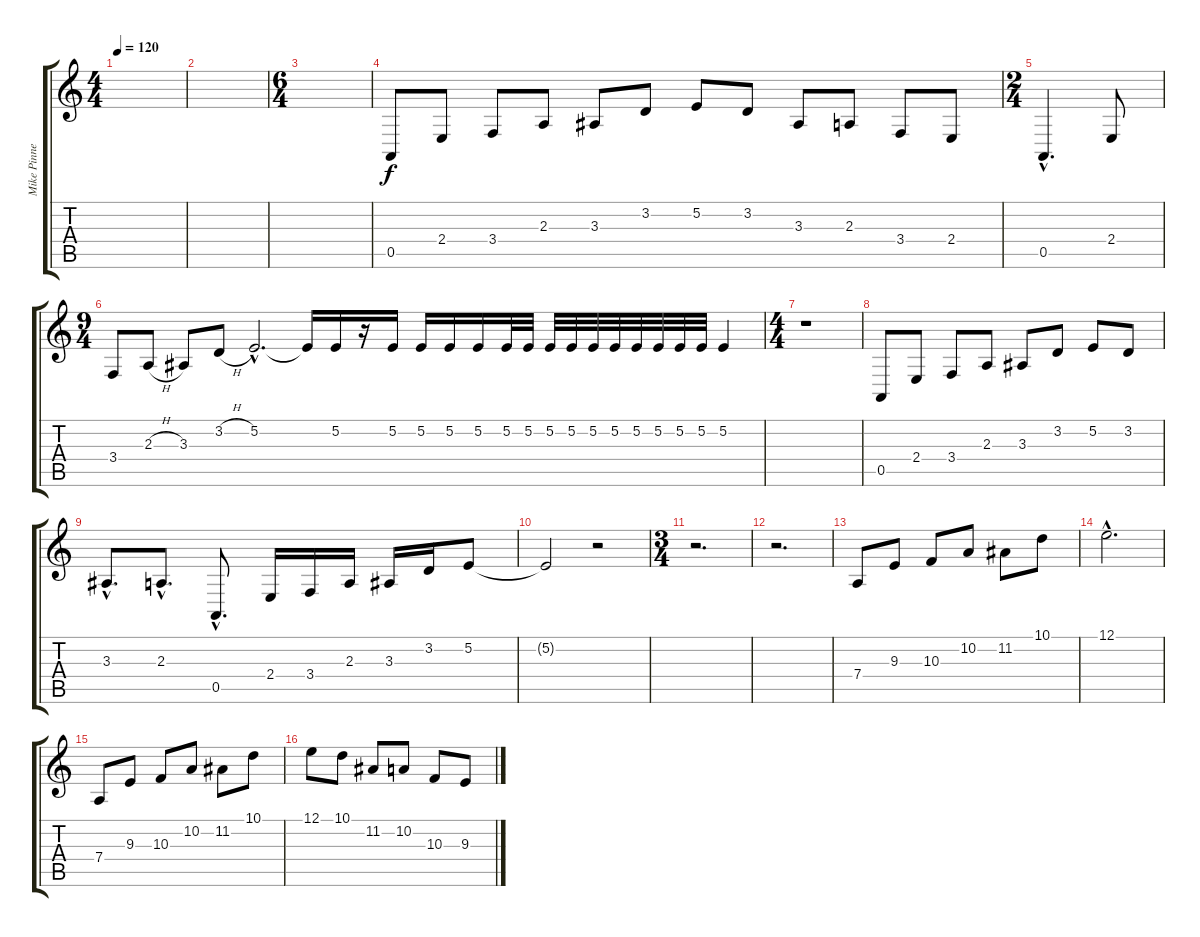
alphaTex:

\track ("Mike Pinnella (Koto)" "Mike Pinne") {instrument koto}
\staff {score tabs}
\tuning (E4 B3 G3 D3 A2 E2) {hide}
\ts (4 4)
\tempo 120
\clef g2
\ks c
|
|
\ts (6 4)
|
0.5.8{volume 10} 2.4.8 3.4.8 2.3.8 3.3.8 3.2.8 5.2.8 3.2.8 3.3.8 2.3.8 3.4.8 2.4.8 |
\ts (2 4)
0.5{hac}.4{d} 2.4.8 |
\ts (9 4)
3.4.8 2.3{h}.8 3.3.8 3.2{h}.8 5.2{hac}.2{d} 5.2{t}.16 5.2.16 r.16 5.2.16 5.2.16 5.2.16 5.2.16 5.2.32 5.2.32 5.2.32 5.2.32 5.2.32 5.2.32 5.2.32 5.2.32 5.2.32 5.2.32 5.2.4 |
\ts (4 4)
r.1 |
0.5.8 2.4.8 3.4.8 2.3.8 3.3.8 3.2.8 5.2.8 3.2.8 |
3.3{hac}.8{d} 2.3{hac}.8{d} 0.5{hac}.8{d} 2.4.16 3.4.16 2.3.16 3.3.16 3.2.16 5.2.8 |
5.2{t}.2 r.2 |
\ts (3 4)
r.2{d} |
r.2{d} |
7.4.8{balance 0} 9.3.8 10.3.8 10.2.8 11.2.8 10.1.8 |
12.1{hac}.2{d} |
7.4.8{balance 8} 9.3.8 10.3.8 10.2.8 11.2.8 10.1.8 |
12.1.8 10.1.8 11.2.8 10.2.8 10.3.8 9.3.8
